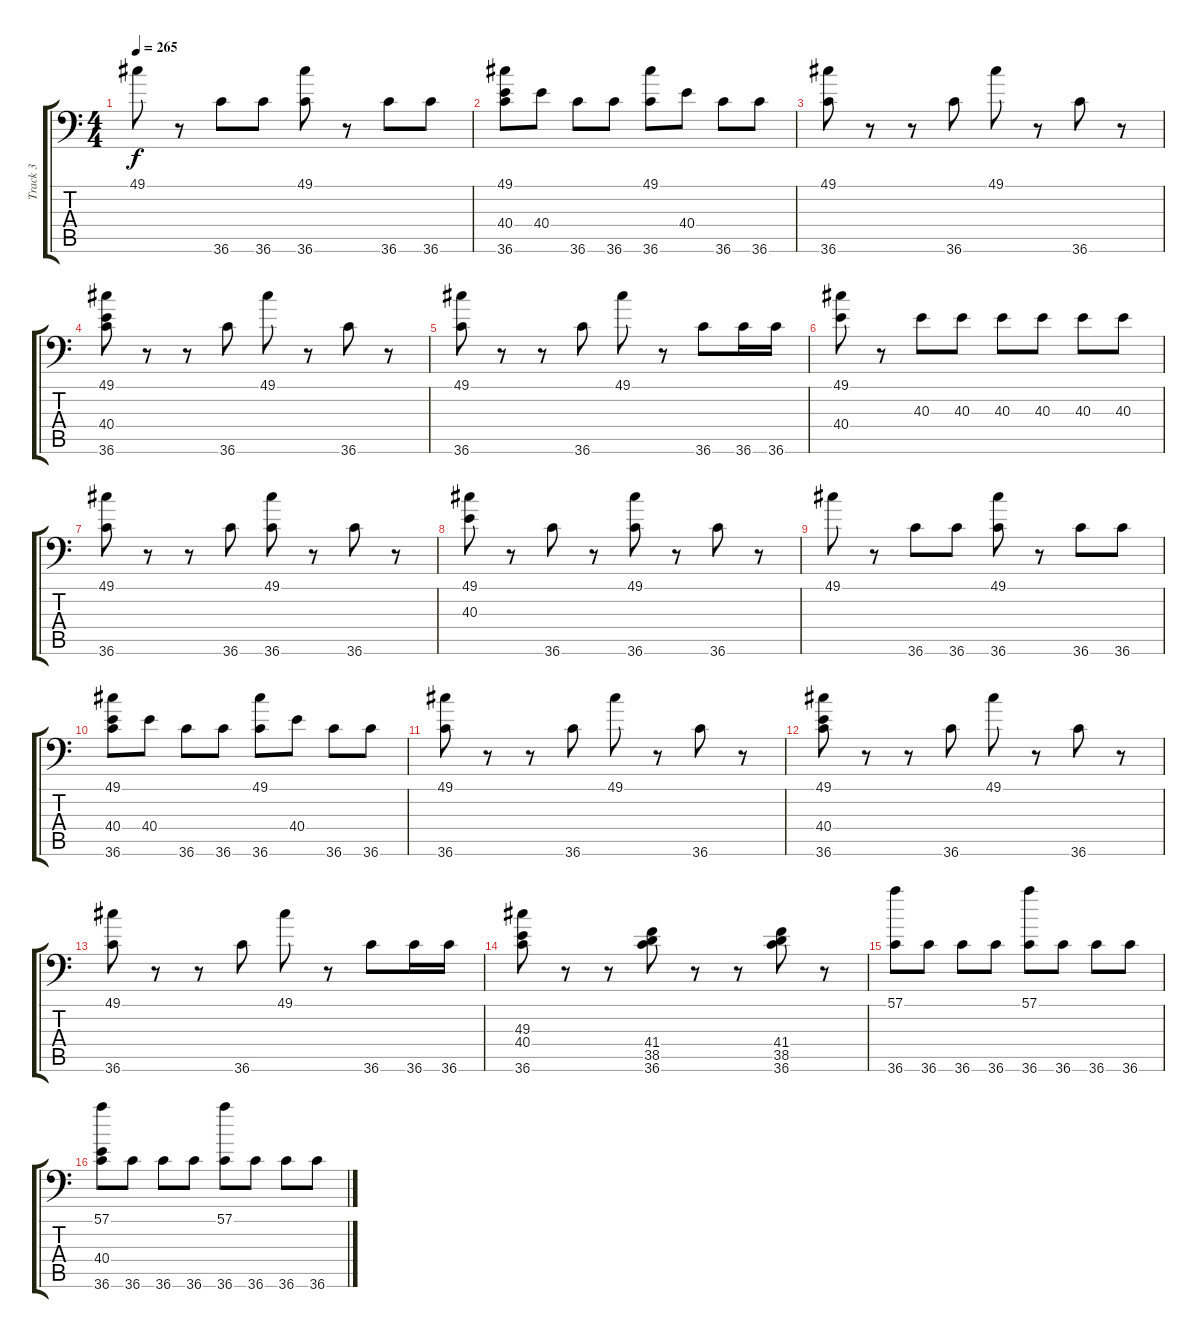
\track ("Track 3" "Track 3") {instrument acousticgrandpiano}
\staff {score tabs}
\tuning (C-1 C-1 C-1 C-1 C-1 C-1) {hide}
\ts (4 4)
\tempo 265
\clef f4
\ks c
49.1.8{dy f} r.8 36.6.8 36.6.8 (49.1 36.6).8 r.8 36.6.8 36.6.8 |
(49.1 40.4 36.6).8 40.4.8 36.6.8 36.6.8 (49.1 36.6).8 40.4.8 36.6.8 36.6.8 |
(49.1 36.6).8 r.8 r.8 36.6.8 49.1.8 r.8 36.6.8 r.8 |
(49.1 40.4 36.6).8 r.8 r.8 36.6.8 49.1.8 r.8 36.6.8 r.8 |
(49.1 36.6).8 r.8 r.8 36.6.8 49.1.8 r.8 36.6.8 36.6.16 36.6.16 |
(49.1 40.4).8 r.8 40.3.8 40.3.8 40.3.8 40.3.8 40.3.8 40.3.8 |
(49.1 36.6).8 r.8 r.8 36.6.8 (49.1 36.6).8 r.8 36.6.8 r.8 |
(49.1 40.3).8 r.8 36.6.8 r.8 (49.1 36.6).8 r.8 36.6.8 r.8 |
49.1.8 r.8 36.6.8 36.6.8 (49.1 36.6).8 r.8 36.6.8 36.6.8 |
(49.1 40.4 36.6).8 40.4.8 36.6.8 36.6.8 (49.1 36.6).8 40.4.8 36.6.8 36.6.8 |
(49.1 36.6).8 r.8 r.8 36.6.8 49.1.8 r.8 36.6.8 r.8 |
(49.1 40.4 36.6).8 r.8 r.8 36.6.8 49.1.8 r.8 36.6.8 r.8 |
(49.1 36.6).8 r.8 r.8 36.6.8 49.1.8 r.8 36.6.8 36.6.16 36.6.16 |
(49.3 40.4 36.6).8 r.8 r.8 (41.4 38.5 36.6).8 r.8 r.8 (41.4 38.5 36.6).8 r.8 |
(57.1 36.6).8 36.6.8 36.6.8 36.6.8 (57.1 36.6).8 36.6.8 36.6.8 36.6.8 |
(57.1 40.4 36.6).8 36.6.8 36.6.8 36.6.8 (57.1 36.6).8 36.6.8 36.6.8 36.6.8
